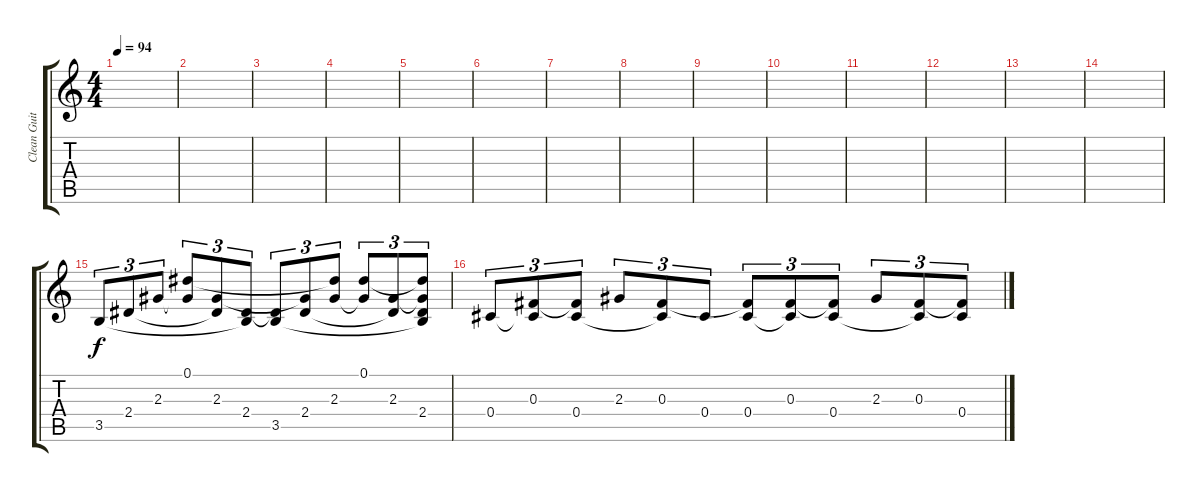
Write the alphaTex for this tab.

\track ("Clean Guitar" "Clean Guit") {instrument electricguitarjazz}
\staff {score tabs}
\tuning (Eb4 Bb3 Gb3 Db3 Ab2 Eb2) {hide}
\ts (4 4)
\tempo 94
\clef g2
\ks c
|
|
|
|
|
|
|
|
|
|
|
|
|
|
3.5.8{tu (3 2)} 2.4.8{tu (3 2)} 2.3.8{tu (3 2)} (0.1 2.3{t}).8{tu (3 2)} (2.3 2.4{t}).8{tu (3 2)} (2.4 3.5{t}).8{tu (3 2)} (2.4{t} 3.5).8{tu (3 2)} (2.3{t} 2.4).8{tu (3 2)} (0.1{t} 2.3).8{tu (3 2)} (0.1 2.3{t}).8{tu (3 2)} (2.3 2.4{t}).8{tu (3 2)} (0.1{t} 2.3{t} 2.4 3.5{t}).8{tu (3 2)} |
0.4.8{tu (3 2)} (0.3 0.4{t}).8{tu (3 2)} (0.3{t} 0.4).8{tu (3 2)} 2.3.8{tu (3 2)} (0.3 0.4{t}).8{tu (3 2)} 0.4.8{tu (3 2)} (0.3{t} 0.4).8{tu (3 2)} (0.3 0.4{t}).8{tu (3 2)} (0.3{t} 0.4).8{tu (3 2)} 2.3.8{tu (3 2)} (0.3 0.4{t}).8{tu (3 2)} (0.3{t} 0.4).8{tu (3 2)}
